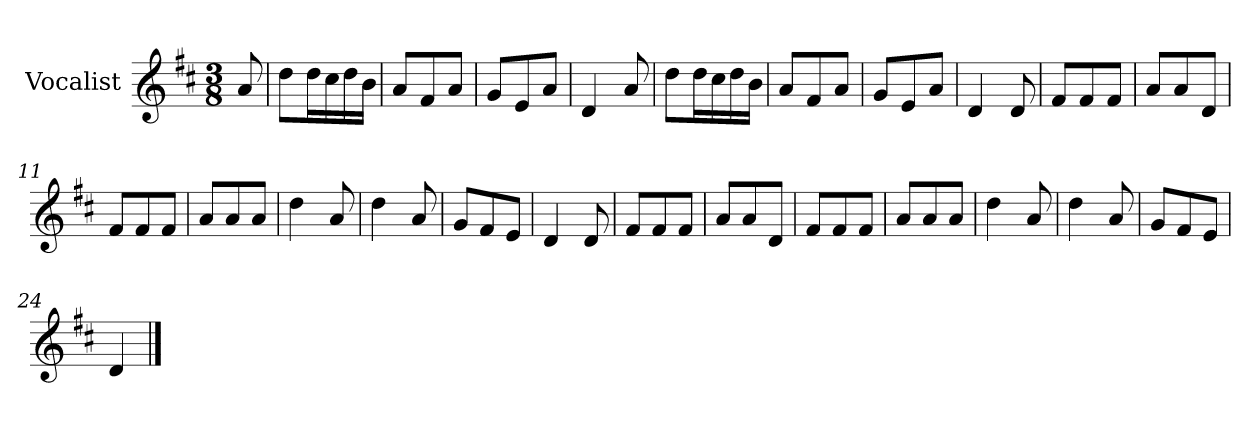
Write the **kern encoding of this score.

**kern
*part1
*staff1
*I"Vocalist
*k[f#c#]
*D:
*M3/8
=
8a
=1
8ddL
16ddL
16cc#
16dd
16bJJ
=2
8aL
8f#
8aJ
=3
8gL
8e
8aJ
=4
4d
8a
=5
8ddL
16ddL
16cc#
16dd
16bJJ
=6
8aL
8f#
8aJ
=7
8gL
8e
8aJ
=8
4d
8d
=9
8f#L
8f#
8f#J
=10
8aL
8a
8dJ
=11
8f#L
8f#
8f#J
=12
8aL
8a
8aJ
=13
4dd
8a
=14
4dd
8a
=15
8gL
8f#
8eJ
=16
4d
8d
=17
8f#L
8f#
8f#J
=18
8aL
8a
8dJ
=19
8f#L
8f#
8f#J
=20
8aL
8a
8aJ
=21
4dd
8a
=22
4dd
8a
=23
8gL
8f#
8eJ
=24
4d
==
*-
